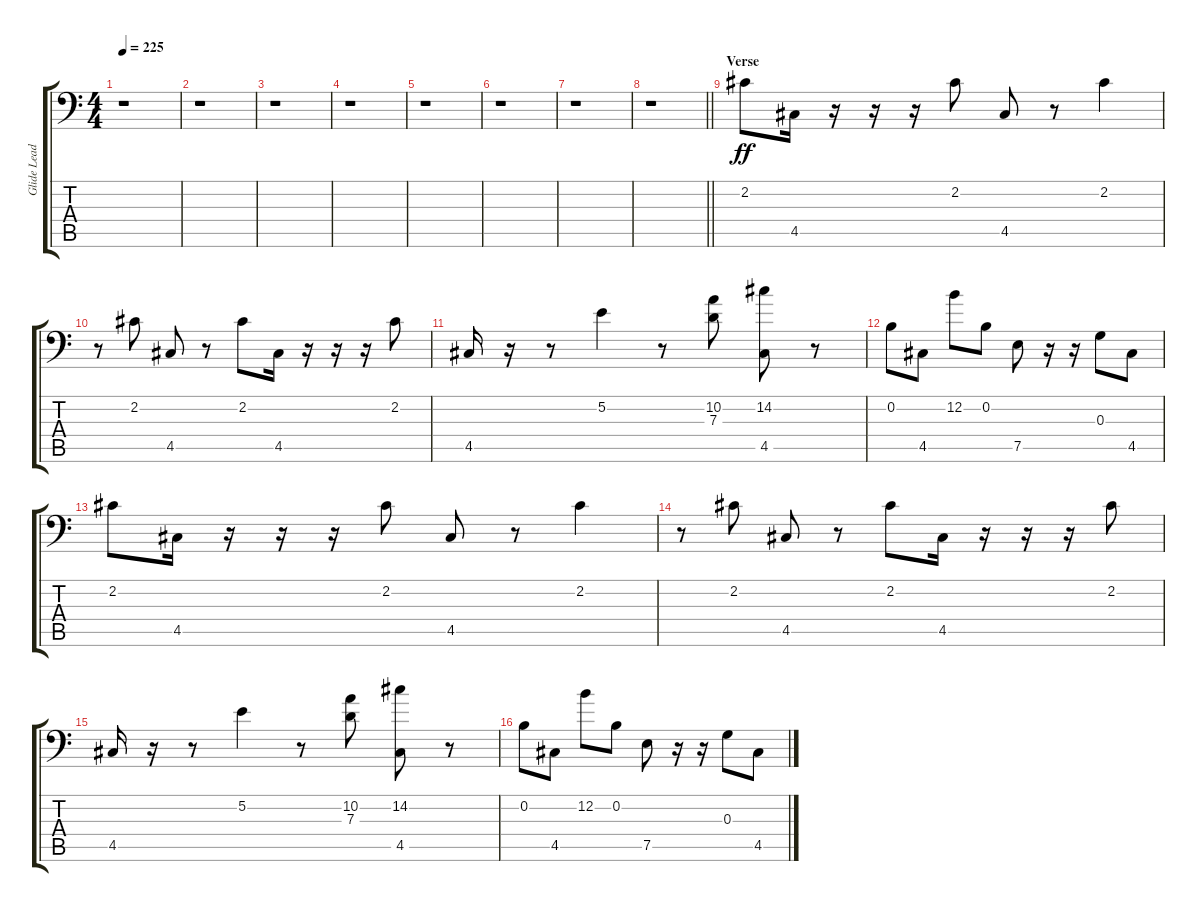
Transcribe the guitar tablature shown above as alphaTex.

\track ("Glide Lead" "Glide Lead") {instrument lead4chiff}
\staff {score tabs}
\tuning (B8 B3 G3 D3 A2 C-1) {hide}
\ts (4 4)
\tempo 225
\clef f4
\ks c
r.1{dy ff} |
r.1 |
r.1 |
r.1 |
r.1 |
r.1 |
r.1 |
\barLineRight lightlight
r.1 |
\section ("" "Verse")
2.2.8 4.5.16 r.16 r.16 r.16 2.2.8 4.5.8 r.8 2.2.4 |
r.8 2.2.8 4.5.8 r.8 2.2.8 4.5.16 r.16 r.16 r.16 2.2.8 |
4.5.16 r.16 r.8 5.2.4 r.8 (10.2 7.3).8 (14.2 4.5).8 r.8 |
0.2.8 4.5.8 12.2.8 0.2.8 7.5.8 r.16 r.16 0.3.8 4.5.8 |
2.2.8 4.5.16 r.16 r.16 r.16 2.2.8 4.5.8 r.8 2.2.4 |
r.8 2.2.8 4.5.8 r.8 2.2.8 4.5.16 r.16 r.16 r.16 2.2.8 |
4.5.16 r.16 r.8 5.2.4 r.8 (10.2 7.3).8 (14.2 4.5).8 r.8 |
0.2.8 4.5.8 12.2.8 0.2.8 7.5.8 r.16 r.16 0.3.8 4.5.8
